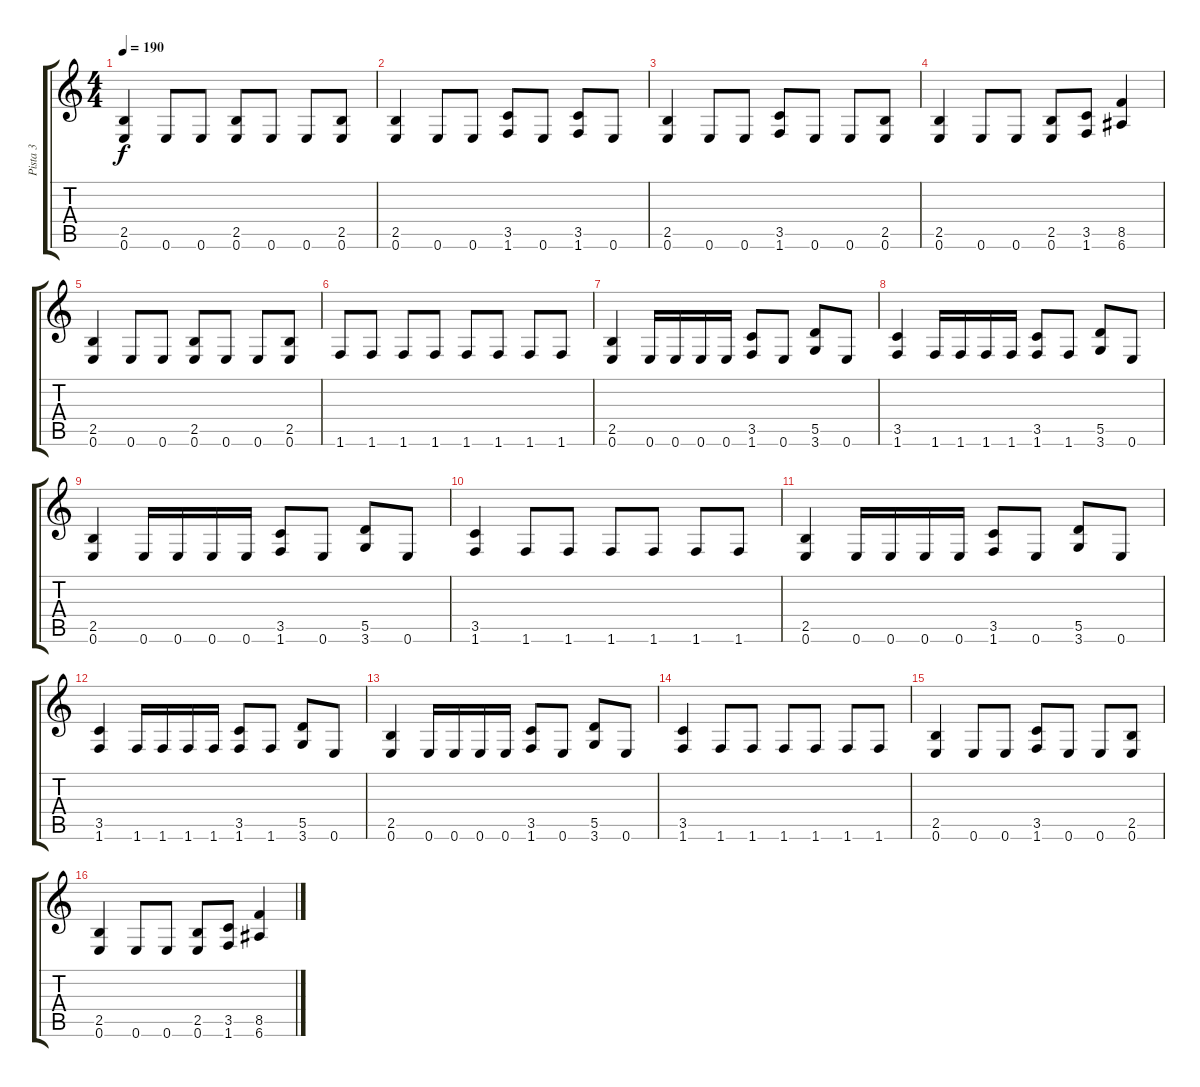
\track ("Pista 3" "Pista 3") {instrument distortionguitar}
\staff {score tabs}
\tuning (E4 B3 G3 D3 A2 E2) {hide}
\ts (4 4)
\tempo 190
\clef g2
\ks c
(2.5 0.6).4{dy f} 0.6.8 0.6.8 (2.5 0.6).8 0.6.8 0.6.8 (2.5 0.6).8 |
(2.5 0.6).4 0.6.8 0.6.8 (3.5 1.6).8 0.6.8 (3.5 1.6).8 0.6.8 |
(2.5 0.6).4 0.6.8 0.6.8 (3.5 1.6).8 0.6.8 0.6.8 (2.5 0.6).8 |
(2.5 0.6).4 0.6.8 0.6.8 (2.5 0.6).8 (3.5 1.6).8 (8.5 6.6).4 |
(2.5 0.6).4 0.6.8 0.6.8 (2.5 0.6).8 0.6.8 0.6.8 (2.5 0.6).8 |
1.6.8 1.6.8 1.6.8 1.6.8 1.6.8 1.6.8 1.6.8 1.6.8 |
(2.5 0.6).4 0.6.16 0.6.16 0.6.16 0.6.16 (3.5 1.6).8 0.6.8 (5.5 3.6).8 0.6.8 |
(3.5 1.6).4 1.6.16 1.6.16 1.6.16 1.6.16 (3.5 1.6).8 1.6.8 (5.5 3.6).8 0.6.8 |
(2.5 0.6).4 0.6.16 0.6.16 0.6.16 0.6.16 (3.5 1.6).8 0.6.8 (5.5 3.6).8 0.6.8 |
(3.5 1.6).4 1.6.8 1.6.8 1.6.8 1.6.8 1.6.8 1.6.8 |
(2.5 0.6).4 0.6.16 0.6.16 0.6.16 0.6.16 (3.5 1.6).8 0.6.8 (5.5 3.6).8 0.6.8 |
(3.5 1.6).4 1.6.16 1.6.16 1.6.16 1.6.16 (3.5 1.6).8 1.6.8 (5.5 3.6).8 0.6.8 |
(2.5 0.6).4 0.6.16 0.6.16 0.6.16 0.6.16 (3.5 1.6).8 0.6.8 (5.5 3.6).8 0.6.8 |
(3.5 1.6).4 1.6.8 1.6.8 1.6.8 1.6.8 1.6.8 1.6.8 |
(2.5 0.6).4 0.6.8 0.6.8 (3.5 1.6).8 0.6.8 0.6.8 (2.5 0.6).8 |
(2.5 0.6).4 0.6.8 0.6.8 (2.5 0.6).8 (3.5 1.6).8 (8.5 6.6).4
